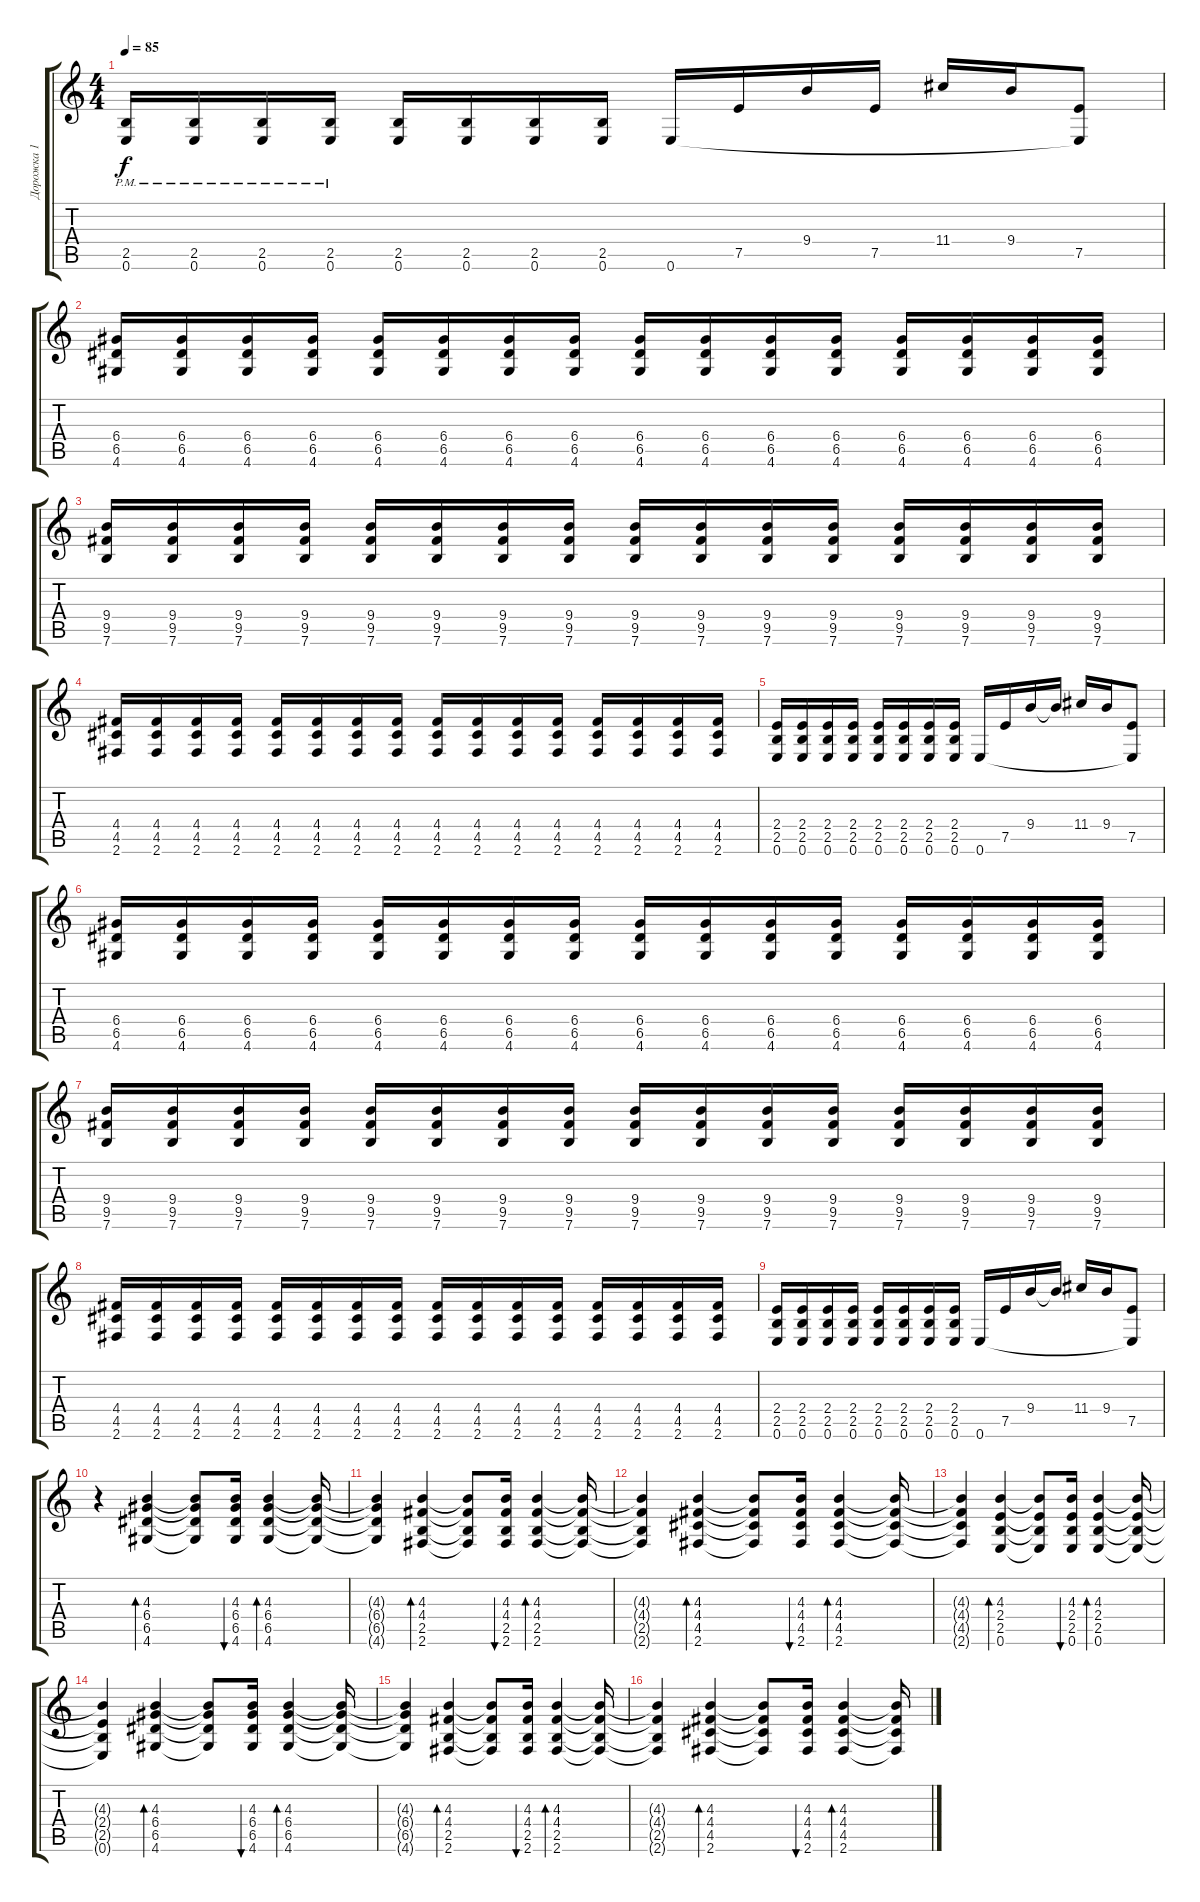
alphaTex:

\track ("Дорожка 1" "Дорожка 1") {instrument overdrivenguitar}
\staff {score tabs}
\tuning (E4 B3 G3 D3 A2 E2) {hide}
\ts (4 4)
\tempo 85
\clef g2
\ks c
(2.5{pm} 0.6{pm}).16{dy f} (2.5{pm} 0.6{pm}).16 (2.5{pm} 0.6{pm}).16 (2.5{pm} 0.6).16 (2.5 0.6).16 (2.5 0.6).16 (2.5 0.6).16 (2.5 0.6).16 0.6.16 7.5.16 9.4.16 7.5.16 11.4.16 9.4.16 (7.5 0.6{t}).8 |
(6.4 6.5 4.6).16 (6.4 6.5 4.6).16 (6.4 6.5 4.6).16 (6.4 6.5 4.6).16 (6.4 6.5 4.6).16 (6.4 6.5 4.6).16 (6.4 6.5 4.6).16 (6.4 6.5 4.6).16 (6.4 6.5 4.6).16 (6.4 6.5 4.6).16 (6.4 6.5 4.6).16 (6.4 6.5 4.6).16 (6.4 6.5 4.6).16 (6.4 6.5 4.6).16 (6.4 6.5 4.6).16 (6.4 6.5 4.6).16 |
(9.4 9.5 7.6).16 (9.4 9.5 7.6).16 (9.4 9.5 7.6).16 (9.4 9.5 7.6).16 (9.4 9.5 7.6).16 (9.4 9.5 7.6).16 (9.4 9.5 7.6).16 (9.4 9.5 7.6).16 (9.4 9.5 7.6).16 (9.4 9.5 7.6).16 (9.4 9.5 7.6).16 (9.4 9.5 7.6).16 (9.4 9.5 7.6).16 (9.4 9.5 7.6).16 (9.4 9.5 7.6).16 (9.4 9.5 7.6).16 |
(4.4 4.5 2.6).16 (4.4 4.5 2.6).16 (4.4 4.5 2.6).16 (4.4 4.5 2.6).16 (4.4 4.5 2.6).16 (4.4 4.5 2.6).16 (4.4 4.5 2.6).16 (4.4 4.5 2.6).16 (4.4 4.5 2.6).16 (4.4 4.5 2.6).16 (4.4 4.5 2.6).16 (4.4 4.5 2.6).16 (4.4 4.5 2.6).16 (4.4 4.5 2.6).16 (4.4 4.5 2.6).16 (4.4 4.5 2.6).16 |
(2.4 2.5 0.6).16 (2.4 2.5 0.6).16 (2.4 2.5 0.6).16 (2.4 2.5 0.6).16 (2.4 2.5 0.6).16 (2.4 2.5 0.6).16 (2.4 2.5 0.6).16 (2.4 2.5 0.6).16 0.6.16 7.5.16 9.4.16 9.4{t}.16 11.4.16 9.4.16 (7.5 0.6{t}).8 |
(6.4 6.5 4.6).16 (6.4 6.5 4.6).16 (6.4 6.5 4.6).16 (6.4 6.5 4.6).16 (6.4 6.5 4.6).16 (6.4 6.5 4.6).16 (6.4 6.5 4.6).16 (6.4 6.5 4.6).16 (6.4 6.5 4.6).16 (6.4 6.5 4.6).16 (6.4 6.5 4.6).16 (6.4 6.5 4.6).16 (6.4 6.5 4.6).16 (6.4 6.5 4.6).16 (6.4 6.5 4.6).16 (6.4 6.5 4.6).16 |
(9.4 9.5 7.6).16 (9.4 9.5 7.6).16 (9.4 9.5 7.6).16 (9.4 9.5 7.6).16 (9.4 9.5 7.6).16 (9.4 9.5 7.6).16 (9.4 9.5 7.6).16 (9.4 9.5 7.6).16 (9.4 9.5 7.6).16 (9.4 9.5 7.6).16 (9.4 9.5 7.6).16 (9.4 9.5 7.6).16 (9.4 9.5 7.6).16 (9.4 9.5 7.6).16 (9.4 9.5 7.6).16 (9.4 9.5 7.6).16 |
(4.4 4.5 2.6).16 (4.4 4.5 2.6).16 (4.4 4.5 2.6).16 (4.4 4.5 2.6).16 (4.4 4.5 2.6).16 (4.4 4.5 2.6).16 (4.4 4.5 2.6).16 (4.4 4.5 2.6).16 (4.4 4.5 2.6).16 (4.4 4.5 2.6).16 (4.4 4.5 2.6).16 (4.4 4.5 2.6).16 (4.4 4.5 2.6).16 (4.4 4.5 2.6).16 (4.4 4.5 2.6).16 (4.4 4.5 2.6).16 |
(2.4 2.5 0.6).16 (2.4 2.5 0.6).16 (2.4 2.5 0.6).16 (2.4 2.5 0.6).16 (2.4 2.5 0.6).16 (2.4 2.5 0.6).16 (2.4 2.5 0.6).16 (2.4 2.5 0.6).16 0.6.16 7.5.16 9.4.16 9.4{t}.16 11.4.16 9.4.16 (7.5 0.6{t}).8 |
r.4{instrument electricguitarclean} (4.3 6.4 6.5 4.6).4{bd 60} (4.3{t} 6.4{t} 6.5{t} 4.6{t}).8 (4.3 6.4 6.5 4.6).16{bu 60} (4.3 6.4 6.5 4.6).4{bd 60} (4.3{t} 6.4{t} 6.5{t} 4.6{t}).16 |
(4.3{t} 6.4{t} 6.5{t} 4.6{t}).4 (4.3 4.4 2.5 2.6).4{bd 60} (4.3{t} 4.4{t} 2.5{t} 2.6{t}).8 (4.3 4.4 2.5 2.6).16{bu 60} (4.3 4.4 2.5 2.6).4{bd 60} (4.3{t} 4.4{t} 2.5{t} 2.6{t}).16 |
(4.3{t} 4.4{t} 2.5{t} 2.6{t}).4 (4.3 4.4 4.5 2.6).4{bd 60} (4.3{t} 4.4{t} 4.5{t} 2.6{t}).8 (4.3 4.4 4.5 2.6).16{bu 60} (4.3 4.4 4.5 2.6).4{bd 60} (4.3{t} 4.4{t} 4.5{t} 2.6{t}).16 |
(4.3{t} 4.4{t} 4.5{t} 2.6{t}).4 (4.3 2.4 2.5 0.6).4{bd 60} (4.3{t} 2.4{t} 2.5{t} 0.6{t}).8 (4.3 2.4 2.5 0.6).16{bu 60} (4.3 2.4 2.5 0.6).4{bd 60} (4.3{t} 2.4{t} 2.5{t} 0.6{t}).16 |
(4.3{t} 2.4{t} 2.5{t} 0.6{t}).4 (4.3 6.4 6.5 4.6).4{bd 60} (4.3{t} 6.4{t} 6.5{t} 4.6{t}).8 (4.3 6.4 6.5 4.6).16{bu 60} (4.3 6.4 6.5 4.6).4{bd 60} (4.3{t} 6.4{t} 6.5{t} 4.6{t}).16 |
(4.3{t} 6.4{t} 6.5{t} 4.6{t}).4 (4.3 4.4 2.5 2.6).4{bd 60} (4.3{t} 4.4{t} 2.5{t} 2.6{t}).8 (4.3 4.4 2.5 2.6).16{bu 60} (4.3 4.4 2.5 2.6).4{bd 60} (4.3{t} 4.4{t} 2.5{t} 2.6{t}).16 |
(4.3{t} 4.4{t} 2.5{t} 2.6{t}).4 (4.3 4.4 4.5 2.6).4{bd 60} (4.3{t} 4.4{t} 4.5{t} 2.6{t}).8 (4.3 4.4 4.5 2.6).16{bu 60} (4.3 4.4 4.5 2.6).4{bd 60} (4.3{t} 4.4{t} 4.5{t} 2.6{t}).16
